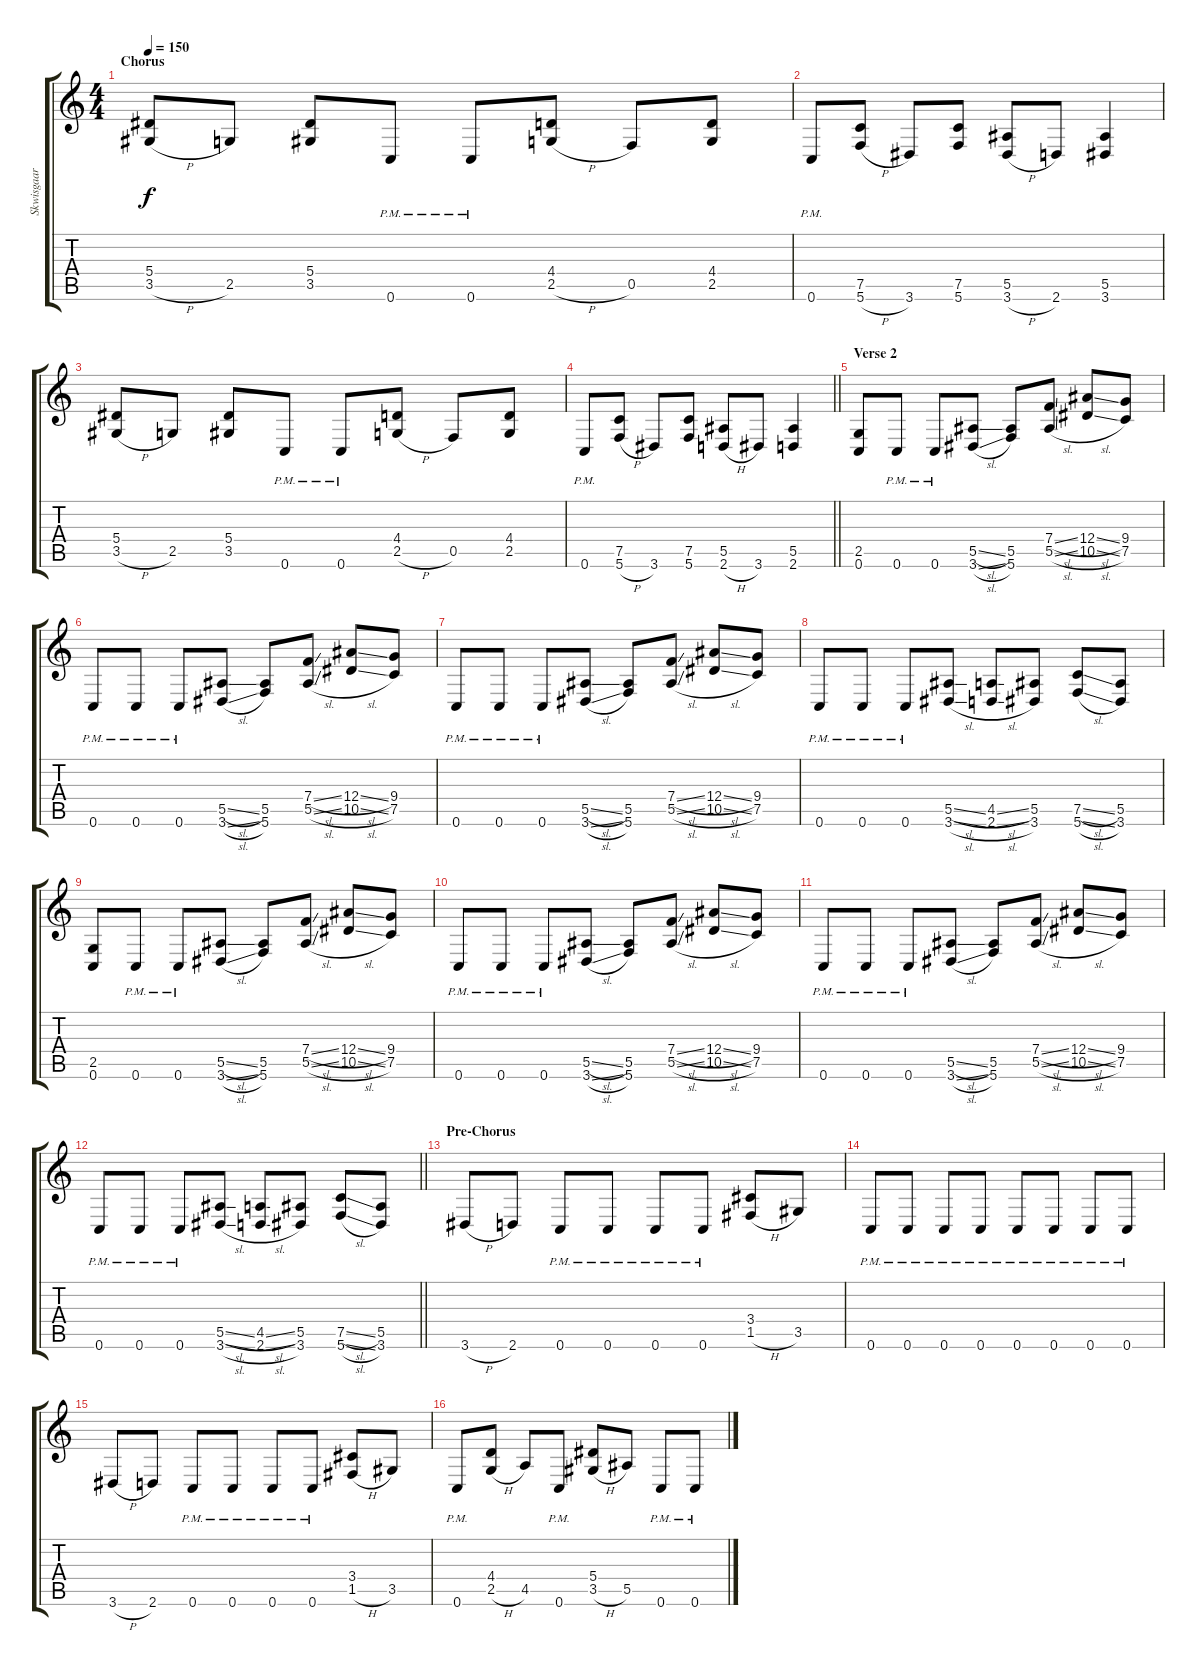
\track ("Skwisgaar Skwigelf (Lead Guitar 1)" "Skwisgaar ") {instrument distortionguitar}
\staff {score tabs}
\tuning (C4 G3 Eb3 Bb2 F2 C2) {hide}
\ts (4 4)
\section ("" "Chorus")
\tempo 150
\clef g2
\ks c
(5.4 3.5{h}).8{dy f} 2.5.8 (5.4 3.5).8 0.6{pm}.8 0.6{pm}.8 (4.4 2.5{h}).8 0.5.8 (4.4 2.5).8 |
0.6{pm}.8 (7.5 5.6{h}).8 3.6.8 (7.5 5.6).8 (5.5 3.6{h}).8 2.6.8 (5.5 3.6).4 |
(5.4 3.5{h}).8 2.5.8 (5.4 3.5).8 0.6{pm}.8 0.6{pm}.8 (4.4 2.5{h}).8 0.5.8 (4.4 2.5).8 |
\barLineRight lightlight
0.6{pm}.8 (7.5 5.6{h}).8 3.6.8 (7.5 5.6).8 (5.5 2.6{h}).8 3.6.8 (5.5 2.6).4 |
\section ("" "Verse 2")
(2.5 0.6).8 0.6{pm}.8 0.6{pm}.8 (5.5{sl} 3.6{sl}).8 (5.5 5.6).8 (7.4{sl} 5.5{sl}).8 (12.4{sl} 10.5{sl}).8 (9.4 7.5).8 |
0.6{pm}.8 0.6{pm}.8 0.6{pm}.8 (5.5{sl} 3.6{sl}).8 (5.5 5.6).8 (7.4{sl} 5.5{sl}).8 (12.4{sl} 10.5{sl}).8 (9.4 7.5).8 |
0.6{pm}.8 0.6{pm}.8 0.6{pm}.8 (5.5{sl} 3.6{sl}).8 (5.5 5.6).8 (7.4{sl} 5.5{sl}).8 (12.4{sl} 10.5{sl}).8 (9.4 7.5).8 |
0.6{pm}.8 0.6{pm}.8 0.6{pm}.8 (5.5{sl} 3.6{sl}).8 (4.5{sl} 2.6{sl}).8 (5.5 3.6).8 (7.5{sl} 5.6{sl}).8 (5.5 3.6).8 |
(2.5 0.6).8 0.6{pm}.8 0.6{pm}.8 (5.5{sl} 3.6{sl}).8 (5.5 5.6).8 (7.4{sl} 5.5{sl}).8 (12.4{sl} 10.5{sl}).8 (9.4 7.5).8 |
0.6{pm}.8 0.6{pm}.8 0.6{pm}.8 (5.5{sl} 3.6{sl}).8 (5.5 5.6).8 (7.4{sl} 5.5{sl}).8 (12.4{sl} 10.5{sl}).8 (9.4 7.5).8 |
0.6{pm}.8 0.6{pm}.8 0.6{pm}.8 (5.5{sl} 3.6{sl}).8 (5.5 5.6).8 (7.4{sl} 5.5{sl}).8 (12.4{sl} 10.5{sl}).8 (9.4 7.5).8 |
\barLineRight lightlight
0.6{pm}.8 0.6{pm}.8 0.6{pm}.8 (5.5{sl} 3.6{sl}).8 (4.5{sl} 2.6{sl}).8 (5.5 3.6).8 (7.5{sl} 5.6{sl}).8 (5.5 3.6).8 |
\section ("" "Pre-Chorus")
3.6{h}.8 2.6.8 0.6{pm}.8 0.6{pm}.8 0.6{pm}.8 0.6{pm}.8 (3.4 1.5{h}).8 3.5.8 |
0.6{pm}.8 0.6{pm}.8 0.6{pm}.8 0.6{pm}.8 0.6{pm}.8 0.6{pm}.8 0.6{pm}.8 0.6{pm}.8 |
3.6{h}.8 2.6.8 0.6{pm}.8 0.6{pm}.8 0.6{pm}.8 0.6{pm}.8 (3.4 1.5{h}).8 3.5.8 |
0.6{pm}.8 (4.4 2.5{h}).8 4.5.8 0.6{pm}.8 (5.4 3.5{h}).8 5.5.8 0.6{pm}.8 0.6{pm}.8
